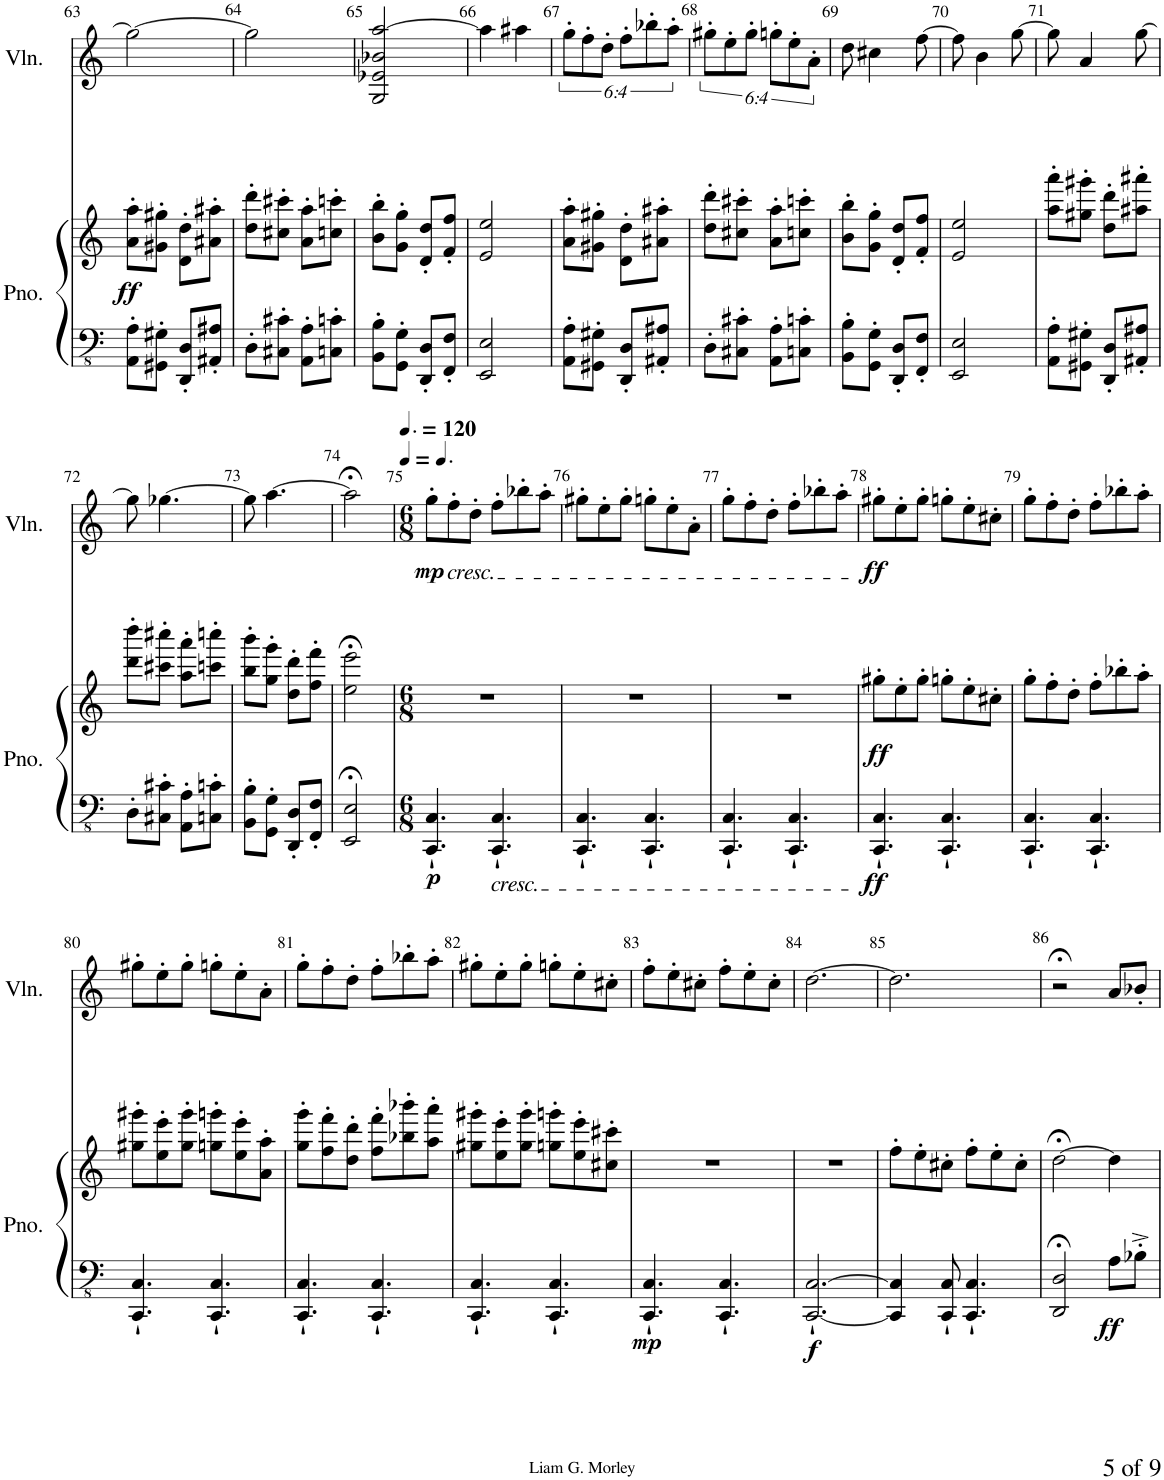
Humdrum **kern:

**kern	**kern	**dynam	**kern	**dynam
*part2	*part2	*part2	*part1	*part1
*staff3	*staff2	*staff2/3	*staff1	*staff1
*I"Piano	*	*	*I"Violin	*
*I'Pno.	*	*	*I'Vln.	*
!!LO:PB:g=z
*clefFv4	*clefG2	*	*clefG2	*
*k[]	*k[]	*	*k[]	*
*M2/4	*M2/4	*	*M2/4	*
=63	=63	=63	=63	=63
!	!	!LO:DY:b	!	!
8AAA\' 8AA\'L	8a\' 8aa\'L	ff	2gg-\_	.
8GGG#X\' 8GG#X\'J	8g#X\' 8gg#X\'J	.	.	.
8DDD/' 8DD/'L	8d\' 8dd\'L	.	.	.
8AAA#X/' 8AA#X/'J	8a#X\' 8aa#X\'J	.	.	.
=64	=64	=64	=64	=64
8DD'\L	8dd\' 8ddd\'L	.	2gg-\]	.
8CC#X\' 8C#X\'J	8cc#X\' 8ccc#X\'J	.	.	.
8AAA\' 8AA\'L	8a\' 8aa\'L	.	.	.
8CCn\' 8Cn\'J	8ccn\' 8cccn\'J	.	.	.
=65	=65	=65	=65	=65
8BBB\' 8BB\'L	8b\' 8bb\'L	.	2G/ 2e-X/ 2b-X/ [2aa/	.
8GGG\' 8GG\'J	8g\' 8gg\'J	.	.	.
8DDD/' 8DD/'L	8d/' 8dd/'L	.	.	.
8FFF/' 8FF/'J	8f/' 8ff/'J	.	.	.
=66	=66	=66	=66	=66
2EEE/ 2EE/	2e/ 2ee/	.	4aa\]	.
.	.	.	4aa#X\	.
=67	=67	=67	=67	=67
8AAA\' 8AA\'L	8a\' 8aa\'L	.	12gg'\L	.
.	.	.	12ff'\	.
8GGG#X\' 8GG#X\'J	8g#X\' 8gg#X\'J	.	.	.
.	.	.	12dd'\J	.
8DDD/' 8DD/'L	8d\' 8dd\'L	.	12ff'\L	.
.	.	.	12bb-X'\	.
8AAA#X/' 8AA#X/'J	8a#X\' 8aa#X\'J	.	.	.
.	.	.	12aa'\J	.
=68	=68	=68	=68	=68
8DD'\L	8dd\' 8ddd\'L	.	12gg#X'\L	.
.	.	.	12ee'\	.
8CC#X\' 8C#X\'J	8cc#X\' 8ccc#X\'J	.	.	.
.	.	.	12gg#'\J	.
8AAA\' 8AA\'L	8a\' 8aa\'L	.	12ggn'\L	.
.	.	.	12ee'\	.
8CCn\' 8Cn\'J	8ccn\' 8cccn\'J	.	.	.
.	.	.	12a'\J	.
=69	=69	=69	=69	=69
8BBB\' 8BB\'L	8b\' 8bb\'L	.	8dd\	.
8GGG\' 8GG\'J	8g\' 8gg\'J	.	4cc#X\	.
8DDD/' 8DD/'L	8d/' 8dd/'L	.	.	.
8FFF/' 8FF/'J	8f/' 8ff/'J	.	[8ff\	.
=70	=70	=70	=70	=70
2EEE/ 2EE/	2e/ 2ee/	.	8ff\]	.
.	.	.	4b\	.
.	.	.	[8gg\	.
=71	=71	=71	=71	=71
8AAA\' 8AA\'L	8aa\' 8aaa\'L	.	8gg\]	.
8GGG#X\' 8GG#X\'J	8gg#X\' 8ggg#X\'J	.	4a/	.
8DDD/' 8DD/'L	8dd\' 8ddd\'L	.	.	.
8AAA#X/' 8AA#X/'J	8aa#X\' 8aaa#X\'J	.	[8gg\	.
!!LO:LB:g=z
=72	=72	=72	=72	=72
8DD'\L	8ddd\' 8dddd\'L	.	8gg\]	.
8CC#X\' 8C#X\'J	8ccc#X\' 8cccc#X\'J	.	[4.gg-X\	.
8AAA\' 8AA\'L	8aa\' 8aaa\'L	.	.	.
8CCn\' 8Cn\'J	8cccn\' 8ccccn\'J	.	.	.
=73	=73	=73	=73	=73
8BBB\' 8BB\'L	8bb\' 8bbb\'L	.	8gg-\]	.
8GGG\' 8GG\'J	8gg\' 8ggg\'J	.	[4.aa\	.
8DDD/' 8DD/'L	8dd\' 8ddd\'L	.	.	.
8FFF/' 8FF/'J	8ff\' 8fff\'J	.	.	.
=74	=74	=74	=74	=74
2EEE/;< 2EE/;<	2ee\;< 2eee\;<	.	2aa;<\]	.
=75	=75	=75	=75	=75
*M6/8	*M6/8	*	*M6/8	*
*	*	*	*MM180	*
!	!	!LO:DY:b=2	!	!LO:DY:b
4.CCC/` 4.CC/`	2.r	p	8gg'\L	mp
!	!	!	!LO:TX:b:i:t=cresc.	!
.	.	.	8ff'\	.
.	.	.	8dd'\J	.
!LO:TX:b:i:t=cresc.	!	!	!	!
4.CCC/` 4.CC/`	.	.	8ff'\L	.
.	.	.	8bb-X'\	.
.	.	.	8aa'\J	.
=76	=76	=76	=76	=76
4.CCC/` 4.CC/`	2.r	.	8gg#X'\L	.
.	.	.	8ee'\	.
.	.	.	8gg#'\J	.
4.CCC/` 4.CC/`	.	.	8ggn'\L	.
.	.	.	8ee'\	.
.	.	.	8a'\J	.
=77	=77	=77	=77	=77
4.CCC/` 4.CC/`	2.r	.	8gg'\L	.
.	.	.	8ff'\	.
.	.	.	8dd'\J	.
4.CCC/` 4.CC/`	.	.	8ff'\L	.
.	.	.	8bb-X'\	.
.	.	.	8aa'\J	.
=78	=78	=78	=78	=78
!	!	!LO:DY:b=2	!	!
!	!	!LO:DY:n=1:b	!	!LO:DY:b
4.CCC/` 4.CC/`	8gg#X'\L	ff ff	8gg#X'\L	ff
.	8ee'\	.	8ee'\	.
.	8gg#'\J	.	8gg#'\J	.
4.CCC/` 4.CC/`	8ggn'\L	.	8ggn'\L	.
.	8ee'\	.	8ee'\	.
.	8cc#X'\J	.	8cc#X'\J	.
=79	=79	=79	=79	=79
4.CCC/` 4.CC/`	8gg'\L	.	8gg'\L	.
.	8ff'\	.	8ff'\	.
.	8dd'\J	.	8dd'\J	.
4.CCC/` 4.CC/`	8ff'\L	.	8ff'\L	.
.	8bb-X'\	.	8bb-X'\	.
.	8aa'\J	.	8aa'\J	.
!!LO:LB:g=z
=80	=80	=80	=80	=80
4.CCC/` 4.CC/`	8gg#X\' 8ggg#X\'L	.	8gg#X'\L	.
.	8ee\' 8eee\'	.	8ee'\	.
.	8gg#\' 8ggg#\'J	.	8gg#'\J	.
4.CCC/` 4.CC/`	8ggn\' 8gggn\'L	.	8ggn'\L	.
.	8ee\' 8eee\'	.	8ee'\	.
.	8a\' 8aa\'J	.	8a'\J	.
=81	=81	=81	=81	=81
4.CCC/` 4.CC/`	8gg\' 8ggg\'L	.	8gg'\L	.
.	8ff\' 8fff\'	.	8ff'\	.
.	8dd\' 8ddd\'J	.	8dd'\J	.
4.CCC/` 4.CC/`	8ff\' 8fff\'L	.	8ff'\L	.
.	8bb-X\' 8bbb-X\'	.	8bb-X'\	.
.	8aa\' 8aaa\'J	.	8aa'\J	.
=82	=82	=82	=82	=82
4.CCC/` 4.CC/`	8gg#X\' 8ggg#X\'L	.	8gg#X'\L	.
.	8ee\' 8eee\'	.	8ee'\	.
.	8gg#\' 8ggg#\'J	.	8gg#'\J	.
4.CCC/` 4.CC/`	8ggn\' 8gggn\'L	.	8ggn'\L	.
.	8ee\' 8eee\'	.	8ee'\	.
.	8cc#X\' 8ccc#X\'J	.	8cc#X'\J	.
=83	=83	=83	=83	=83
!	!	!LO:DY:b=2	!	!
4.CCC/` 4.CC/`	2.r	mp	8ff'\L	.
.	.	.	8ee'\	.
.	.	.	8cc#X'\J	.
4.CCC/` 4.CC/`	.	.	8ff'\L	.
.	.	.	8ee'\	.
.	.	.	8cc#'\J	.
=84	=84	=84	=84	=84
!	!	!LO:DY:b=2	!	!
[2.CCC/` [2.CC/`	2.r	f	[2.dd\	.
=85	=85	=85	=85	=85
4CCC/] 4CC/]	8ff'\L	.	2.dd\]	.
.	8ee'\	.	.	.
8CCC/` 8CC/`	8cc#X'\J	.	.	.
4.CCC/` 4.CC/`	8ff'\L	.	.	.
.	8ee'\	.	.	.
.	8cc#'\J	.	.	.
=86	=86	=86	=86	=86
2DDD/;< 2DD/;<	[2dd;<\	.	2r;<	.
!	!	!LO:DY:b=2	!	!
8AA\L	4dd\]	ff	8a/L	.
8BB-X'^\J	.	.	8b-X'/J	.
=	=	=	=	=
*-	*-	*-	*-	*-
